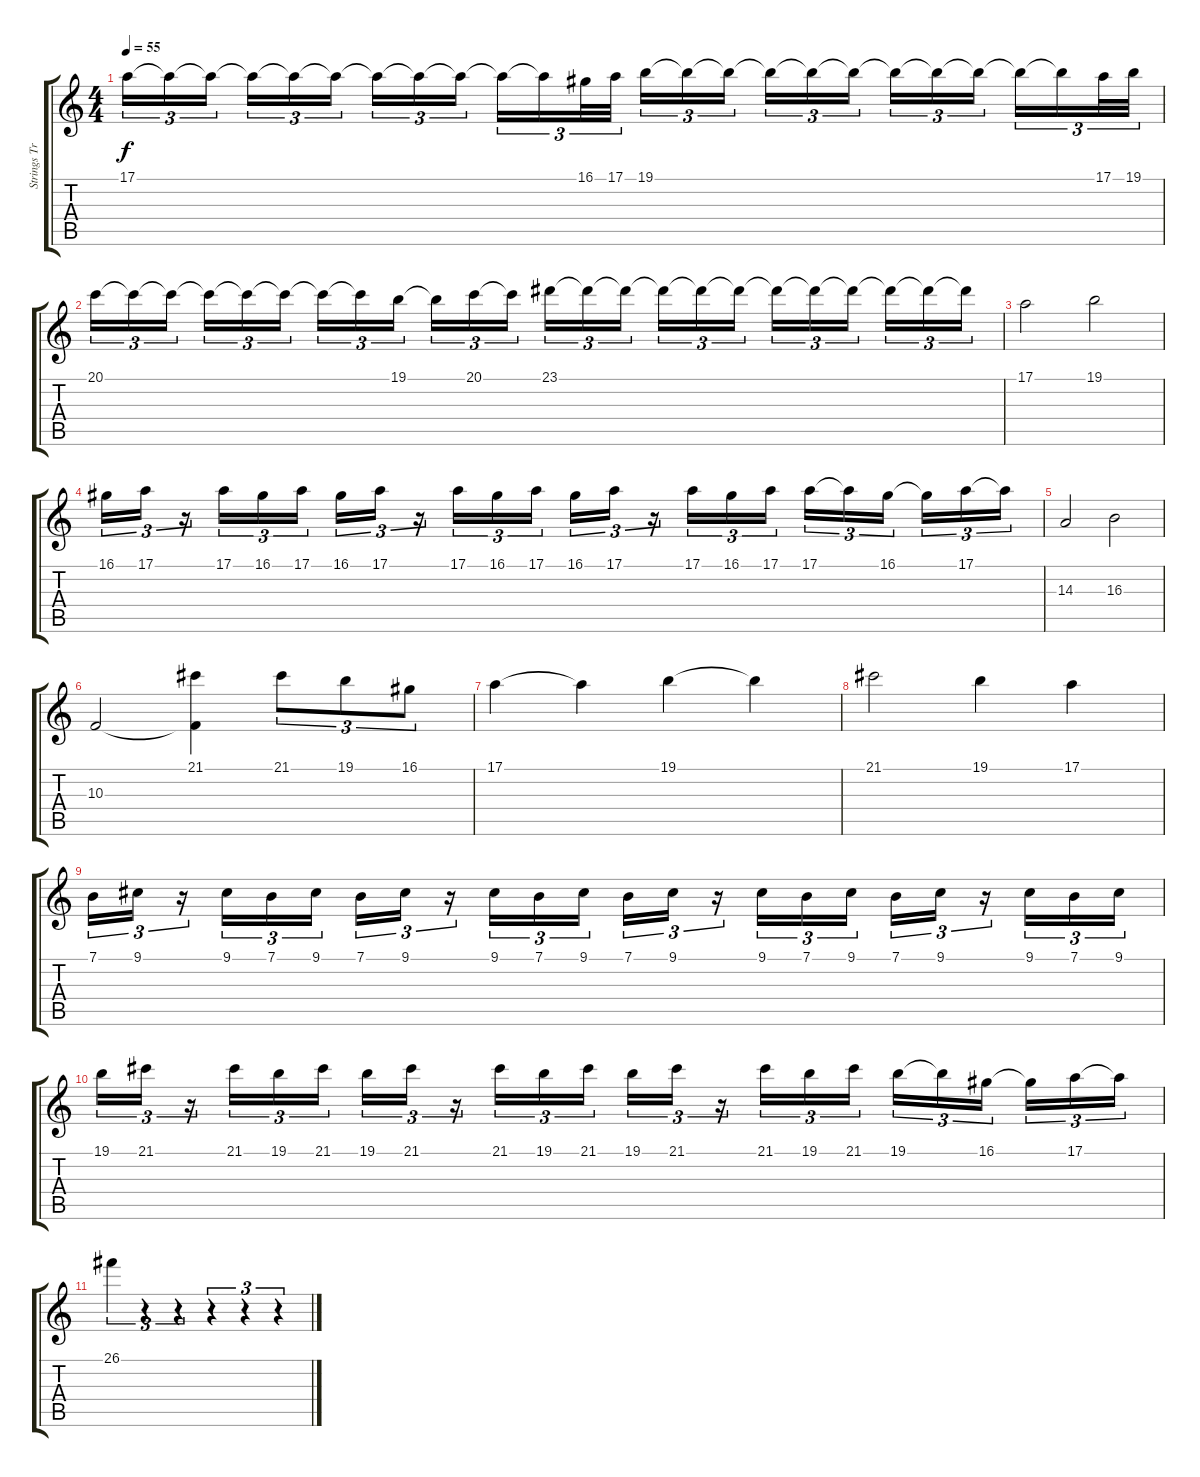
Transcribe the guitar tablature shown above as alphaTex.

\track ("Strings Treble" "Strings Tr") {instrument stringensemble1}
\staff {score tabs}
\tuning (E4 B3 G3 D3 A2 E2) {hide}
\ts (4 4)
\tempo 55
\clef g2
\ks c
17.1.16{tu (3 2) dy f} 17.1{t}.16{tu (3 2)} 17.1{t}.16{tu (3 2)} 17.1{t}.16{tu (3 2)} 17.1{t}.16{tu (3 2)} 17.1{t}.16{tu (3 2)} 17.1{t}.16{tu (3 2)} 17.1{t}.16{tu (3 2)} 17.1{t}.16{tu (3 2)} 17.1{t}.16{tu (3 2)} 17.1{t}.16{tu (3 2)} 16.1.32{tu (3 2)} 17.1.32{tu (3 2)} 19.1.16{tu (3 2)} 19.1{t}.16{tu (3 2)} 19.1{t}.16{tu (3 2)} 19.1{t}.16{tu (3 2)} 19.1{t}.16{tu (3 2)} 19.1{t}.16{tu (3 2)} 19.1{t}.16{tu (3 2)} 19.1{t}.16{tu (3 2)} 19.1{t}.16{tu (3 2)} 19.1{t}.16{tu (3 2)} 19.1{t}.16{tu (3 2)} 17.1.32{tu (3 2)} 19.1.32{tu (3 2)} |
20.1.16{tu (3 2)} 20.1{t}.16{tu (3 2)} 20.1{t}.16{tu (3 2)} 20.1{t}.16{tu (3 2)} 20.1{t}.16{tu (3 2)} 20.1{t}.16{tu (3 2)} 20.1{t}.16{tu (3 2)} 20.1{t}.16{tu (3 2)} 19.1.16{tu (3 2)} 19.1{t}.16{tu (3 2)} 20.1.16{tu (3 2)} 20.1{t}.16{tu (3 2)} 23.1.16{tu (3 2)} 23.1{t}.16{tu (3 2)} 23.1{t}.16{tu (3 2)} 23.1{t}.16{tu (3 2)} 23.1{t}.16{tu (3 2)} 23.1{t}.16{tu (3 2)} 23.1{t}.16{tu (3 2)} 23.1{t}.16{tu (3 2)} 23.1{t}.16{tu (3 2)} 23.1{t}.16{tu (3 2)} 23.1{t}.16{tu (3 2)} 23.1{t}.16{tu (3 2)} |
17.1.2 19.1.2 |
16.1.16{tu (3 2)} 17.1.16{tu (3 2)} r.16{tu (3 2)} 17.1.16{tu (3 2)} 16.1.16{tu (3 2)} 17.1.16{tu (3 2)} 16.1.16{tu (3 2)} 17.1.16{tu (3 2)} r.16{tu (3 2)} 17.1.16{tu (3 2)} 16.1.16{tu (3 2)} 17.1.16{tu (3 2)} 16.1.16{tu (3 2)} 17.1.16{tu (3 2)} r.16{tu (3 2)} 17.1.16{tu (3 2)} 16.1.16{tu (3 2)} 17.1.16{tu (3 2)} 17.1.16{tu (3 2)} 17.1{t}.16{tu (3 2)} 16.1.16{tu (3 2)} 16.1{t}.16{tu (3 2)} 17.1.16{tu (3 2)} 17.1{t}.16{tu (3 2)} |
14.3.2 16.3.2 |
10.3.2 (21.1 10.3{t}).4 21.1.8{tu (3 2)} 19.1.8{tu (3 2)} 16.1.8{tu (3 2)} |
17.1.4 17.1{t}.4 19.1.4 19.1{t}.4 |
21.1.2 19.1.4 17.1.4 |
7.1.16{tu (3 2)} 9.1.16{tu (3 2)} r.16{tu (3 2)} 9.1.16{tu (3 2)} 7.1.16{tu (3 2)} 9.1.16{tu (3 2)} 7.1.16{tu (3 2)} 9.1.16{tu (3 2)} r.16{tu (3 2)} 9.1.16{tu (3 2)} 7.1.16{tu (3 2)} 9.1.16{tu (3 2)} 7.1.16{tu (3 2)} 9.1.16{tu (3 2)} r.16{tu (3 2)} 9.1.16{tu (3 2)} 7.1.16{tu (3 2)} 9.1.16{tu (3 2)} 7.1.16{tu (3 2)} 9.1.16{tu (3 2)} r.16{tu (3 2)} 9.1.16{tu (3 2)} 7.1.16{tu (3 2)} 9.1.16{tu (3 2)} |
19.1.16{tu (3 2)} 21.1.16{tu (3 2)} r.16{tu (3 2)} 21.1.16{tu (3 2)} 19.1.16{tu (3 2)} 21.1.16{tu (3 2)} 19.1.16{tu (3 2)} 21.1.16{tu (3 2)} r.16{tu (3 2)} 21.1.16{tu (3 2)} 19.1.16{tu (3 2)} 21.1.16{tu (3 2)} 19.1.16{tu (3 2)} 21.1.16{tu (3 2)} r.16{tu (3 2)} 21.1.16{tu (3 2)} 19.1.16{tu (3 2)} 21.1.16{tu (3 2)} 19.1.16{tu (3 2)} 19.1{t}.16{tu (3 2)} 16.1.16{tu (3 2)} 16.1{t}.16{tu (3 2)} 17.1.16{tu (3 2)} 17.1{t}.16{tu (3 2)} |
26.1.4{tu (3 2)} r.4{tu (3 2)} r.4{tu (3 2)} r.4{tu (3 2)} r.4{tu (3 2)} r.4{tu (3 2)}
